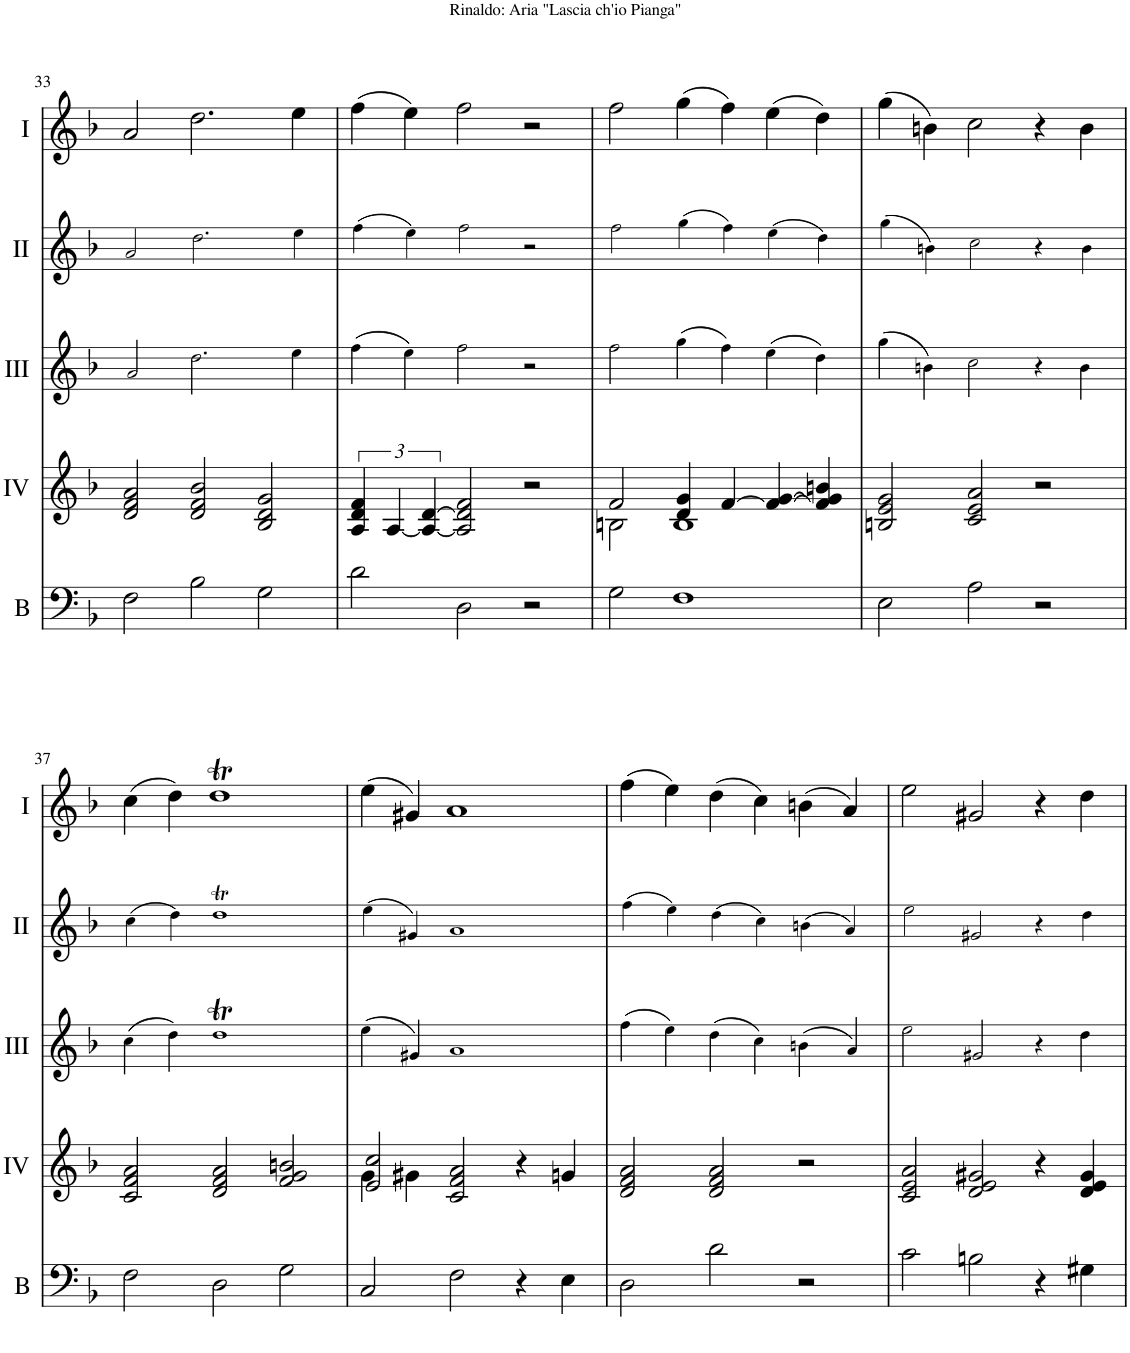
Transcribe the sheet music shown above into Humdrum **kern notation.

**kern	**kern	**kern	**kern	**kern
*part5	*part4	*part3	*part2	*part1
*staff5	*staff4	*staff3	*staff2	*staff1
*I"Bass	*I"Acc. 4	*I"Acc. 3	*I"Acc. 2	*I"Acc. 1
*I'B	*	*	*	*
!!LO:PB:g=z
*clefF4	*clefG2	*clefG2	*clefG2	*clefG2
*Trd7c12	*	*	*	*
*k[b-]	*k[b-]	*k[b-]	*k[b-]	*k[b-]
*M3/2	*M3/2	*M3/2	*M3/2	*M3/2
=33	=33	=33	=33	=33
2F\	2d/ 2f/ 2a/	2a/	2a/	2a/
2B-\	2d/ 2f/ 2b-/	2.dd\	2.dd\	2.dd\
2G\	2B-/ 2d/ 2g/	.	.	.
.	.	4ee\	4ee\	4ee\
=34	=34	=34	=34	=34
2d\	6A/ 6d/ 6f/	(4ff\	(4ff\	(4ff\
.	[6A/	.	.	.
.	.	4ee\)	4ee\)	4ee\)
.	6A/_ [6d/	.	.	.
2D\	2A/] 2d/] 2f/	2ff\	2ff\	2ff\
2r	2r	2r	2r	2r
=35	=35	=35	=35	=35
*	*^	*	*	*
2G\	2f/	2Bn\	2ff\	2ff\	2ff\
1F	4d/ 4g/	1B	(4gg\	(4gg\	(4gg\
.	[4f/	.	4ff\)	4ff\)	4ff\)
.	4f/_ [4g/	.	(4ee\	(4ee\	(4ee\
.	4f/] 4g/] 4bn/	.	4dd\)	4dd\)	4dd\)
*	*v	*v	*	*	*
=36	=36	=36	=36	=36
2E\	2Bn/ 2e/ 2g/	(4gg\	(4gg\	(4gg\
.	.	4bn\)	4bn\)	4bn\)
2A\	2c/ 2e/ 2a/	2cc\	2cc\	2cc\
2r	2r	4r	4r	4r
.	.	4b\	4b\	4b\
!!LO:LB:g=z
=37	=37	=37	=37	=37
2F\	2c/ 2f/ 2a/	(4cc\	(4cc\	(4cc\
.	.	4dd\)	4dd\)	4dd\)
2D\	2d/ 2f/ 2a/	1ddT	1ddT	1ddT
2G\	2f/ 2g/ 2bn/	.	.	.
=38	=38	=38	=38	=38
*	*^	*	*	*
2C/	2e/ 2cc/	4g\	(4ee\	(4ee\	(4ee\
.	.	4g#X\	4g#X/)	4g#X/)	4g#X/)
2F\	2c/ 2f/ 2a/	1ryy	1a	1a	1a
4r	4r	.	.	.	.
4E\	4gn/	.	.	.	.
*	*v	*v	*	*	*
=39	=39	=39	=39	=39
2D\	2d/ 2f/ 2a/	(4ff\	(4ff\	(4ff\
.	.	4ee\)	4ee\)	4ee\)
2d\	2d/ 2f/ 2a/	(4dd\	(4dd\	(4dd\
.	.	4cc\)	4cc\)	4cc\)
2r	2r	(4bn\	(4bn\	(4bn\
.	.	4a/)	4a/)	4a/)
=40	=40	=40	=40	=40
2c\	2c/ 2e/ 2a/	2ee\	2ee\	2ee\
2Bn\	2d/ 2e/ 2g#X/	2g#X/	2g#X/	2g#X/
4r	4r	4r	4r	4r
4G#X\	4d/ 4e/ 4g#/	4dd\	4dd\	4dd\
=	=	=	=	=
*-	*-	*-	*-	*-
